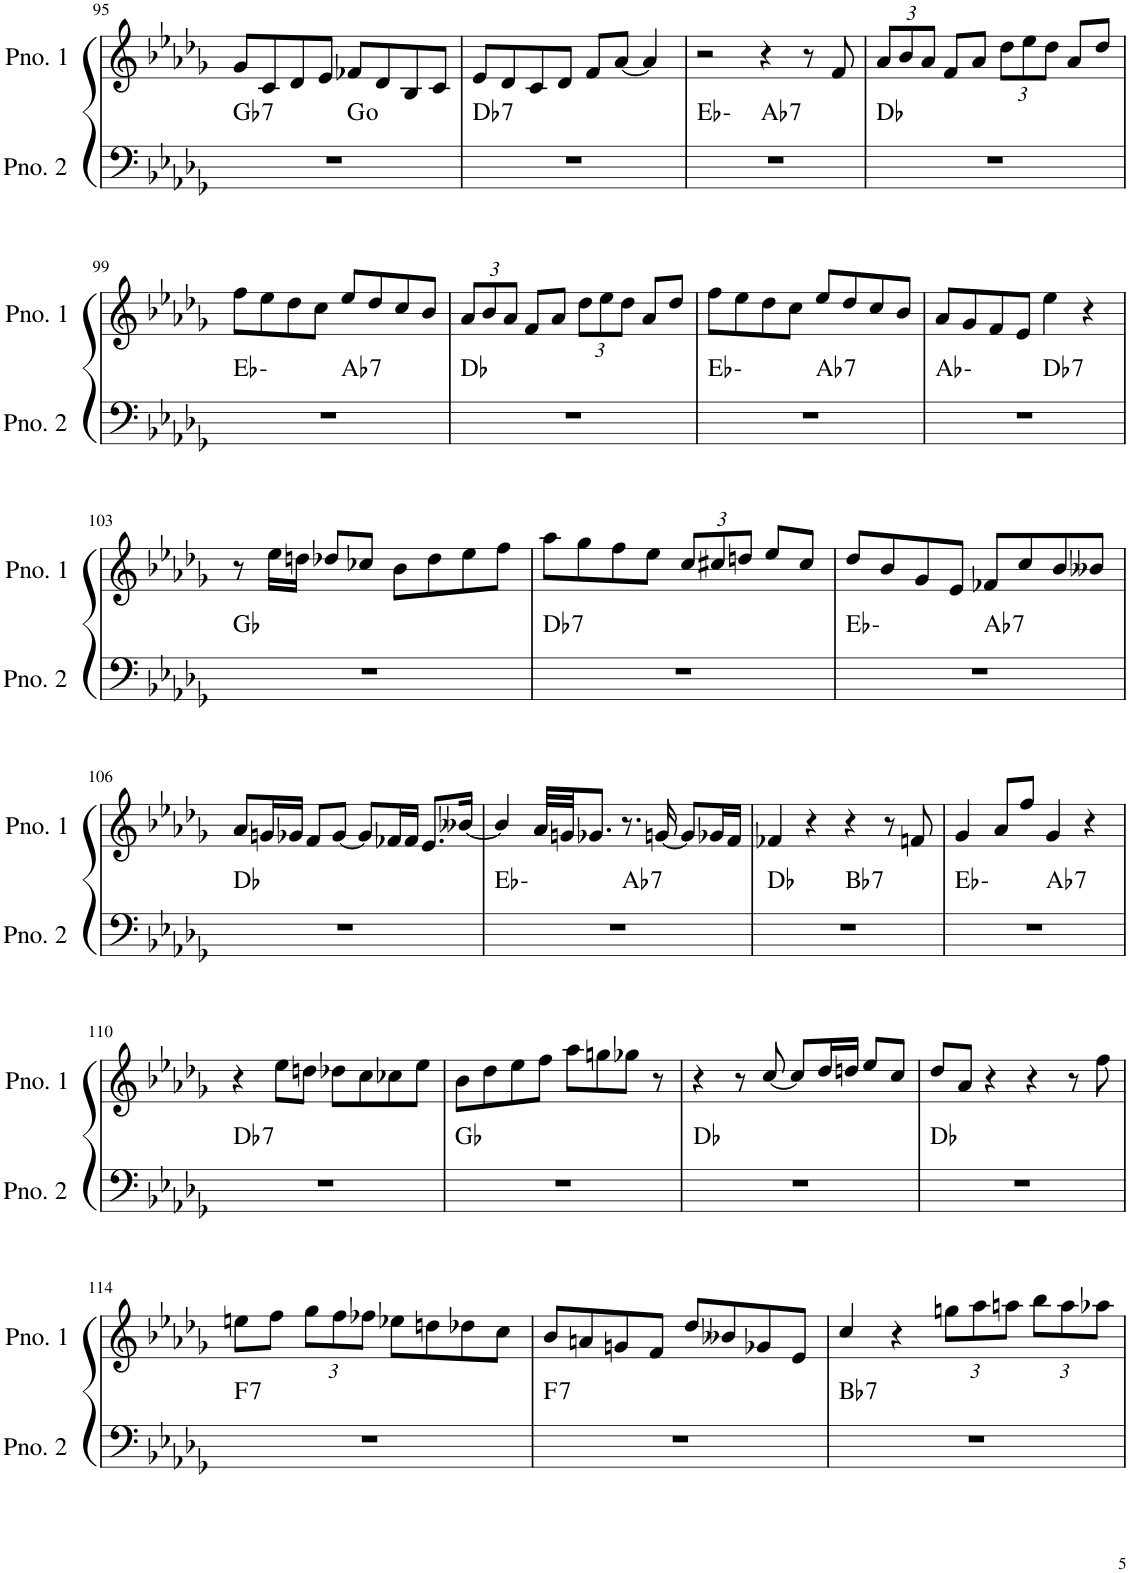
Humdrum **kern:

**kern	**harte	**kern
*part2	*part2	*part1
*staff2	*	*staff1
*I"ピアノ 2	*	*I"ピアノ 1
!!LO:PB:g=z
*clefF4	*	*clefG2
*k[b-e-a-d-g-]	*	*k[b-e-a-d-g-]
*M4/4	*	*M4/4
=95	=95	=95
!	!LO:H:kt=7	!
*^	*	*
1r	2ryy	Gb:7	8g-/L
.	.	.	8c/
.	.	.	8d-/
.	.	.	8e-/J
.	2ryy	G:dim	8f-X/L
.	.	.	8d-/
.	.	.	8B-/
.	.	.	8c/J
=96	=96	=96	=96
!	!	!LO:H:kt=7	!
*v	*v	*	*
1r	Db:7	8e-/L
.	.	8d-/
.	.	8c/
.	.	8d-/J
.	.	8f/L
.	.	[8a-/J
.	.	4a-/]
=97	=97	=97
*^	*	*
1r	2ryy	Eb:min	2r
!	!	!LO:H:kt=7	!
.	2ryy	Ab:7	4r
.	.	.	8r
.	.	.	8f/
*v	*v	*	*
=98	=98	=98
*	*	*Xbrackettup
1r	Db:maj	12a-/L
.	.	12b-/
.	.	12a-/J
.	.	8f/L
.	.	8a-/J
.	.	12dd-\L
.	.	12ee-\
.	.	12dd-\J
.	.	8a-/L
.	.	8dd-/J
!!LO:LB:g=z
=99	=99	=99
*^	*	*
1r	2ryy	Eb:min	8ff\L
.	.	.	8ee-\
.	.	.	8dd-\
.	.	.	8cc\J
!	!	!LO:H:kt=7	!
.	2ryy	Ab:7	8ee-/L
.	.	.	8dd-/
.	.	.	8cc/
.	.	.	8b-/J
*v	*v	*	*
=100	=100	=100
1r	Db:maj	12a-/L
.	.	12b-/
.	.	12a-/J
.	.	8f/L
.	.	8a-/J
.	.	12dd-\L
.	.	12ee-\
.	.	12dd-\J
.	.	8a-/L
.	.	8dd-/J
=101	=101	=101
*^	*	*
1r	2ryy	Eb:min	8ff\L
.	.	.	8ee-\
.	.	.	8dd-\
.	.	.	8cc\J
!	!	!LO:H:kt=7	!
.	2ryy	Ab:7	8ee-/L
.	.	.	8dd-/
.	.	.	8cc/
.	.	.	8b-/J
=102	=102	=102	=102
1r	2ryy	Ab:min	8a-/L
.	.	.	8g-/
.	.	.	8f/
.	.	.	8e-/J
!	!	!LO:H:kt=7	!
.	2ryy	Db:7	4ee-\
.	.	.	4r
*v	*v	*	*
!!LO:LB:g=z
=103	=103	=103
1r	Gb:maj	8r
.	.	16ee-\LL
.	.	16ddn\JJ
.	.	8dd-X/L
.	.	8cc-X/J
.	.	8b-\L
.	.	8dd-\
.	.	8ee-\
.	.	8ff\J
=104	=104	=104
!	!LO:H:kt=7	!
1r	Db:7	8aa-\L
.	.	8gg-\
.	.	8ff\
.	.	8ee-\J
.	.	12cc/L
.	.	12cc#X/
.	.	12ddn/J
.	.	8ee-/L
.	.	8cc#/J
=105	=105	=105
*^	*	*
1r	2ryy	Eb:min	8dd-/L
.	.	.	8b-/
.	.	.	8g-/
.	.	.	8e-/J
!	!	!LO:H:kt=7	!
.	2ryy	Ab:7	8f-X/L
.	.	.	8cc/
.	.	.	8b-/
.	.	.	8b--X/J
*v	*v	*	*
!!LO:LB:g=z
=106	=106	=106
1r	Db:maj	8a-/L
.	.	16gn/L
.	.	16g-X/JJ
.	.	8f/L
.	.	[8g-/J
.	.	8g-/L]
.	.	16f-X/L
.	.	16f-/JJ
.	.	8.e-/L
.	.	[16b--X/Jk
=107	=107	=107
*^	*	*
1r	2ryy	Eb:min	4b--/]
.	.	.	32a-/LLL
.	.	.	32gn/JJ
.	.	.	8.g-X/J
!	!	!LO:H:kt=7	!
.	2ryy	Ab:7	8.r
.	.	.	[16gn/
.	.	.	8g/L]
.	.	.	16g-X/L
.	.	.	16f/JJ
=108	=108	=108	=108
1r	2ryy	Db:maj	4f-X/
.	.	.	4r
!	!	!LO:H:kt=7	!
.	2ryy	Bb:7	4r
.	.	.	8r
.	.	.	8fn/
=109	=109	=109	=109
1r	2ryy	Eb:min	4g-/
.	.	.	8a-/L
.	.	.	8ff/J
!	!	!LO:H:kt=7	!
.	2ryy	Ab:7	4g-/
.	.	.	4r
!!LO:LB:g=z
=110	=110	=110	=110
!	!	!LO:H:kt=7	!
*v	*v	*	*
1r	Db:7	4r
.	.	8ee-\L
.	.	8ddn\J
.	.	8dd-X\L
.	.	8cc\
.	.	8cc-X\
.	.	8ee-\J
=111	=111	=111
1r	Gb:maj	8b-\L
.	.	8dd-\
.	.	8ee-\
.	.	8ff\J
.	.	8aa-\L
.	.	8ggn\
.	.	8gg-X\J
.	.	8r
=112	=112	=112
1r	Db:maj	4r
.	.	8r
.	.	[8cc/
.	.	8cc/L]
.	.	16dd-/L
.	.	16ddn/JJ
.	.	8ee-/L
.	.	8cc/J
=113	=113	=113
1r	Db:maj	8dd-/L
.	.	8a-/J
.	.	4r
.	.	4r
.	.	8r
.	.	8ff\
!!LO:LB:g=z
=114	=114	=114
!	!LO:H:kt=7	!
1r	F:7	8een\L
.	.	8ff\J
.	.	12gg-\L
.	.	12ff\
.	.	12ff-X\J
.	.	8ee-X\L
.	.	8ddn\
.	.	8dd-X\
.	.	8cc\J
=115	=115	=115
!	!LO:H:kt=7	!
1r	F:7	8b-/L
.	.	8an/
.	.	8gn/
.	.	8f/J
.	.	8dd-/L
.	.	8b--X/
.	.	8g-X/
.	.	8e-/J
=116	=116	=116
!	!LO:H:kt=7	!
1r	Bb:7	4cc/
.	.	4r
.	.	12ggn\L
.	.	12aa-\
.	.	12aan\J
.	.	12bb-\L
.	.	12aa\
.	.	12aa-X\J
=	=	=
*-	*-	*-
